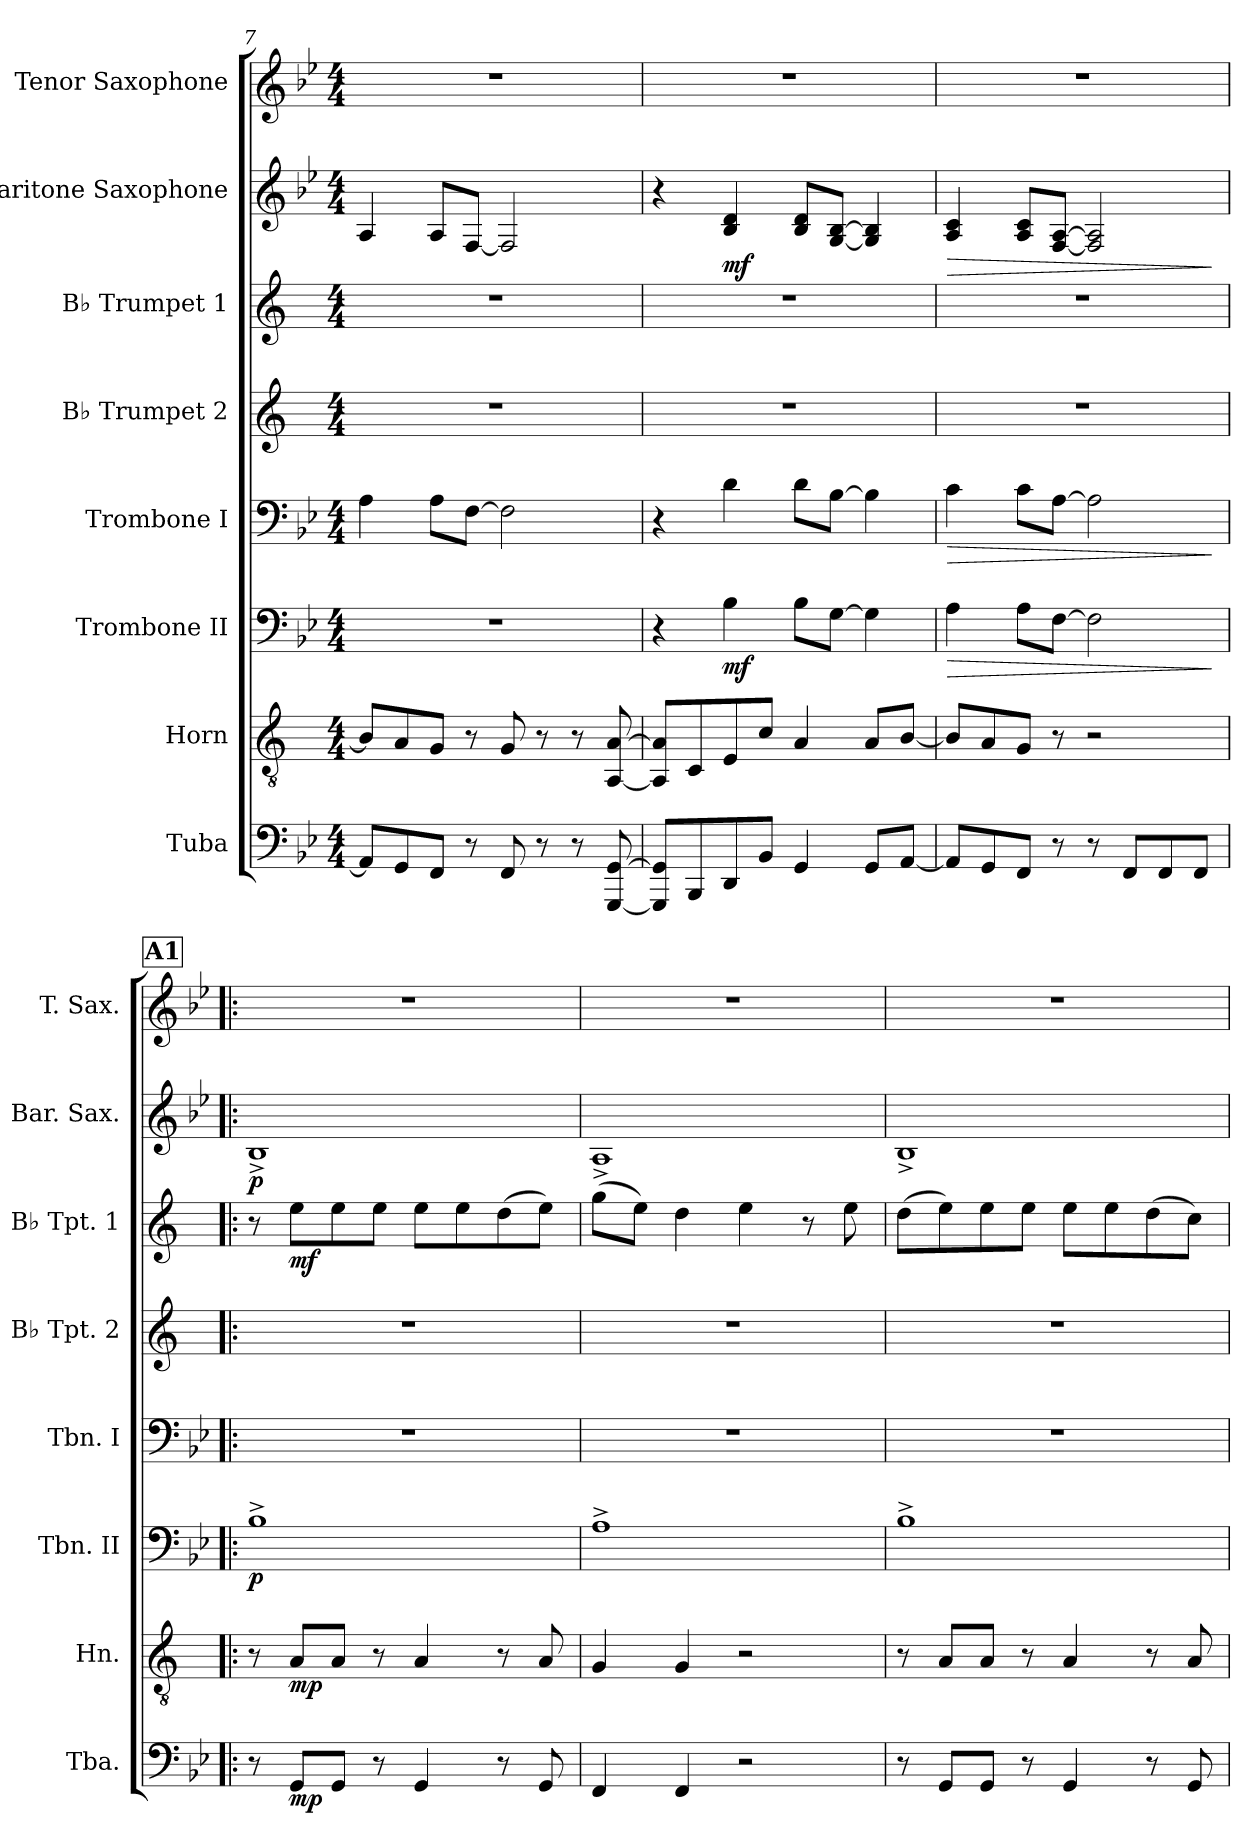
**kern	**dynam	**kern	**dynam	**kern	**dynam	**kern	**dynam	**kern	**kern	**dynam	**kern	**dynam	**kern
*part8	*part8	*part7	*part7	*part6	*part6	*part5	*part5	*part4	*part3	*part3	*part2	*part2	*part1
*staff8	*staff8	*staff7	*staff7	*staff6	*staff6	*staff5	*staff5	*staff4	*staff3	*staff3	*staff2	*staff2	*staff1
*I"Tuba	*	*I"Horn	*	*I"Trombone II	*	*I"Trombone I	*	*I"B♭ Trumpet 2	*I"B♭ Trumpet 1	*	*I"Baritone Saxophone	*	*I"Tenor Saxophone
*I'Tba.	*	*I'Hn.	*	*I'Tbn. II	*	*I'Tbn. I	*	*I'B♭ Tpt. 2	*I'B♭ Tpt. 1	*	*I'Bar. Sax.	*	*I'T. Sax.
*clefF4	*	*clefGv2	*	*clefF4	*	*clefF4	*	*clefG2	*clefG2	*	*clefG2	*	*clefG2
*	*	*ITrd1c2	*	*	*	*	*	*ITrd1c2	*ITrd1c2	*	*ITrd12c21	*	*ITrd8c14
*k[b-e-]	*	*k[b-e-]	*	*k[b-e-]	*	*k[b-e-]	*	*k[b-e-]	*k[b-e-]	*	*k[b-e-]	*	*k[b-e-]
*M4/4	*	*M4/4	*	*M4/4	*	*M4/4	*	*M4/4	*M4/4	*	*M4/4	*	*M4/4
=7	=7	=7	=7	=7	=7	=7	=7	=7	=7	=7	=7	=7	=7
8AAL]	.	8AL]	.	1r	.	4A	.	1r	1r	.	4AA	.	1r
8GG	.	8G	.	.	.	.	.	.	.	.	.	.	.
8FFJ	.	8FJ	.	.	.	8AL	.	.	.	.	8AAL	.	.
8r	.	8r	.	.	.	[8FJ	.	.	.	.	[8FFJ	.	.
8FF	.	8F	.	.	.	2F]	.	.	.	.	2FF]	.	.
8r	.	8r	.	.	.	.	.	.	.	.	.	.	.
8r	.	8r	.	.	.	.	.	.	.	.	.	.	.
[8GGG [8GG	.	[8GG [8G	.	.	.	.	.	.	.	.	.	.	.
=8	=8	=8	=8	=8	=8	=8	=8	=8	=8	=8	=8	=8	=8
8GGG] 8GG]L	.	8GG] 8G]L	.	4r	.	4r	.	1r	1r	.	4r	.	1r
8BBB-	.	8BB-	.	.	.	.	.	.	.	.	.	.	.
!	!	!	!	!	!LO:DY:b	!	!	!	!	!	!	!LO:DY:b	!
8DD	.	8D	.	4B-	mf	4d	.	.	.	.	4BB- 4D	mf	.
8BB-J	.	8B-J	.	.	.	.	.	.	.	.	.	.	.
4GG	.	4G	.	8B-L	.	8dL	.	.	.	.	8BB- 8DL	.	.
.	.	.	.	[8GJ	.	[8B-J	.	.	.	.	[8GG [8BB-J	.	.
8GGL	.	8GL	.	4G]	.	4B-]	.	.	.	.	4GG] 4BB-]	.	.
[8AAJ	.	[8AJ	.	.	.	.	.	.	.	.	.	.	.
=9	=9	=9	=9	=9	=9	=9	=9	=9	=9	=9	=9	=9	=9
!	!	!	!	!	!LO:HP:b	!	!LO:HP:b	!	!	!	!	!LO:HP:b	!
8AAL]	.	8AL]	.	4A	>	4c	>	1r	1r	.	4AA 4C	>	1r
8GG	.	8G	.	.	.	.	.	.	.	.	.	.	.
8FFJ	.	8FJ	.	8AL	.	8cL	.	.	.	.	8AA 8CL	.	.
8r	.	8r	.	[8FJ	.	[8AJ	.	.	.	.	[8FF [8AAJ	.	.
8r	.	2r	.	2F]	.	2A]	.	.	.	.	2FF] 2AA]	.	.
8FFL	.	.	.	.	.	.	.	.	.	.	.	.	.
8FF	.	.	.	.	.	.	.	.	.	.	.	.	.
8FFJ	.	.	.	.	.	.	.	.	.	.	.	.	.
.	.	.	.	.	]	.	]	.	.	.	.	]	.
!!LO:REH:place=s1:a:B:fs=14:t=A1
=10!|:	=10!|:	=10!|:	=10!|:	=10!|:	=10!|:	=10!|:	=10!|:	=10!|:	=10!|:	=10!|:	=10!|:	=10!|:	=10!|:
!	!	!	!	!	!LO:DY:b	!	!	!	!	!	!	!LO:DY:b	!
8r	.	8r	.	1B-^	p	1r	.	1r	8r	.	1BB-^!	p	1r
!	!LO:DY:b	!	!LO:DY:b	!	!	!	!	!	!	!LO:DY:b	!	!	!
8GGL	mp	8GL	mp	.	.	.	.	.	8ddL	mf	.	.	.
8GGJ	.	8GJ	.	.	.	.	.	.	8dd	.	.	.	.
8r	.	8r	.	.	.	.	.	.	8ddJ	.	.	.	.
4GG	.	4G	.	.	.	.	.	.	8ddL	.	.	.	.
.	.	.	.	.	.	.	.	.	8dd	.	.	.	.
8r	.	8r	.	.	.	.	.	.	(>8cc	.	.	.	.
8GG	.	8G	.	.	.	.	.	.	8ddJ)	.	.	.	.
=11	=11	=11	=11	=11	=11	=11	=11	=11	=11	=11	=11	=11	=11
4FF	.	4F	.	1A^	.	1r	.	1r	(>8ffL	.	1AA^!	.	1r
.	.	.	.	.	.	.	.	.	8ddJ)	.	.	.	.
4FF	.	4F	.	.	.	.	.	.	4cc	.	.	.	.
2r	.	2r	.	.	.	.	.	.	4dd	.	.	.	.
.	.	.	.	.	.	.	.	.	8r	.	.	.	.
.	.	.	.	.	.	.	.	.	8dd	.	.	.	.
=12	=12	=12	=12	=12	=12	=12	=12	=12	=12	=12	=12	=12	=12
8r	.	8r	.	1B-^	.	1r	.	1r	(>8ccL	.	1BB-^!	.	1r
8GGL	.	8GL	.	.	.	.	.	.	8dd)	.	.	.	.
8GGJ	.	8GJ	.	.	.	.	.	.	8dd	.	.	.	.
8r	.	8r	.	.	.	.	.	.	8ddJ	.	.	.	.
4GG	.	4G	.	.	.	.	.	.	8ddL	.	.	.	.
.	.	.	.	.	.	.	.	.	8dd	.	.	.	.
8r	.	8r	.	.	.	.	.	.	(>8cc	.	.	.	.
8GG	.	8G	.	.	.	.	.	.	8b-J)	.	.	.	.
=	=	=	=	=	=	=	=	=	=	=	=	=	=
*-	*-	*-	*-	*-	*-	*-	*-	*-	*-	*-	*-	*-	*-
